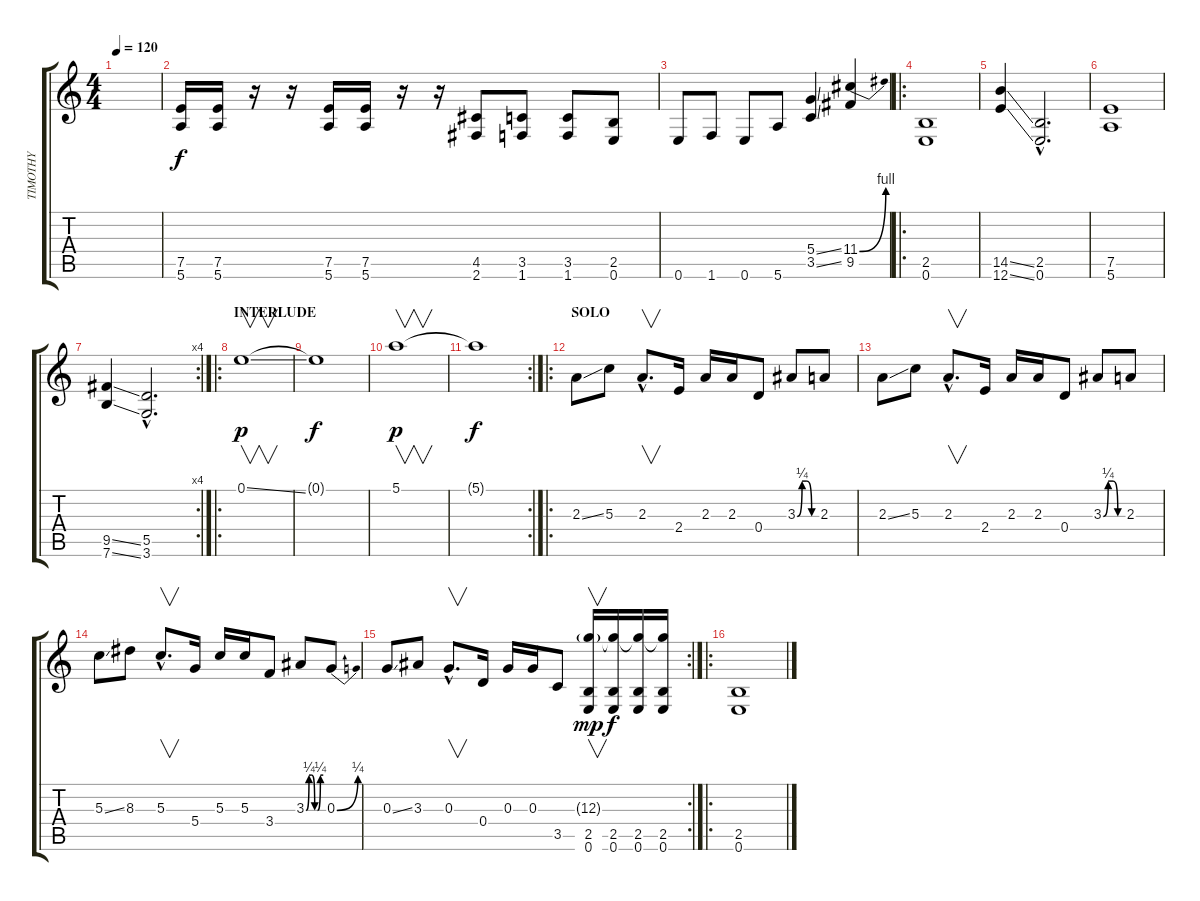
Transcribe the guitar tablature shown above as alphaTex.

\track ("TIMOTHY" "TIMOTHY") {instrument distortionguitar}
\staff {score tabs}
\tuning (E4 B3 G3 D3 A2 E2) {hide}
\ts (4 4)
\tempo 120
\clef g2
\ks c
|
(7.5 5.6).16 (7.5 5.6).16 r.16 r.16 (7.5 5.6).16 (7.5 5.6).16 r.16 r.16 (4.5 2.6).8 (3.5 1.6).8 (3.5 1.6).8 (2.5 0.6).8 |
0.6.8 1.6.8 0.6.8 5.6.8 (5.4{ss} 3.5{ss}).4 (11.4{be (bend 0 0 60 4)} 9.5).4 |
\ro
(2.5 0.6).1 |
(14.5{ss} 12.6{ss}).4 (2.5{hac} 0.6{hac}).2{d} |
(7.5 5.6).1 |
\rc 4
(9.5{ss} 7.6{ss}).4 (5.5{hac} 3.6{hac}).2{d} |
\ro
\section ("" "INTERLUDE")
0.1{ss}.1{v dy p} |
0.1{t}.1{dy f} |
5.1.1{v dy p} |
\rc 2
5.1{t}.1{dy f} |
\ro
\section ("" "SOLO")
2.3{ss}.8 5.3.8 2.3{hac}.8{v d} 2.4.16 2.3.16 2.3.16 0.4.8 3.3{be (custom 0 0 15 1 30 1 45 0 60 0)}.8 2.3.8 |
2.3{ss}.8 5.3.8 2.3{hac}.8{v d} 2.4.16 2.3.16 2.3.16 0.4.8 3.3{be (custom 0 0 15 1 30 1 45 0 60 0)}.8 2.3.8 |
5.3{ss}.8 8.3.8 5.3{hac}.8{v d} 5.4.16 5.3.16 5.3.16 3.4.8 3.3{be (custom 0 0 10 1 20 1 30 0 40 0 50 1 60 1)}.8 0.3{be (bend 0 0 60 1)}.8 |
\rc 2
0.3{ss}.8 3.3.8 0.3{hac}.8{v d} 0.4.16 0.3.16 0.3.16 3.5.8 (12.3{g} 2.5 0.6).16{v dy mp} (12.3{t} 2.5 0.6).16{dy f} (12.3{t} 2.5 0.6).16 (12.3{t} 2.5 0.6).16 |
\ro
(2.5 0.6).1
